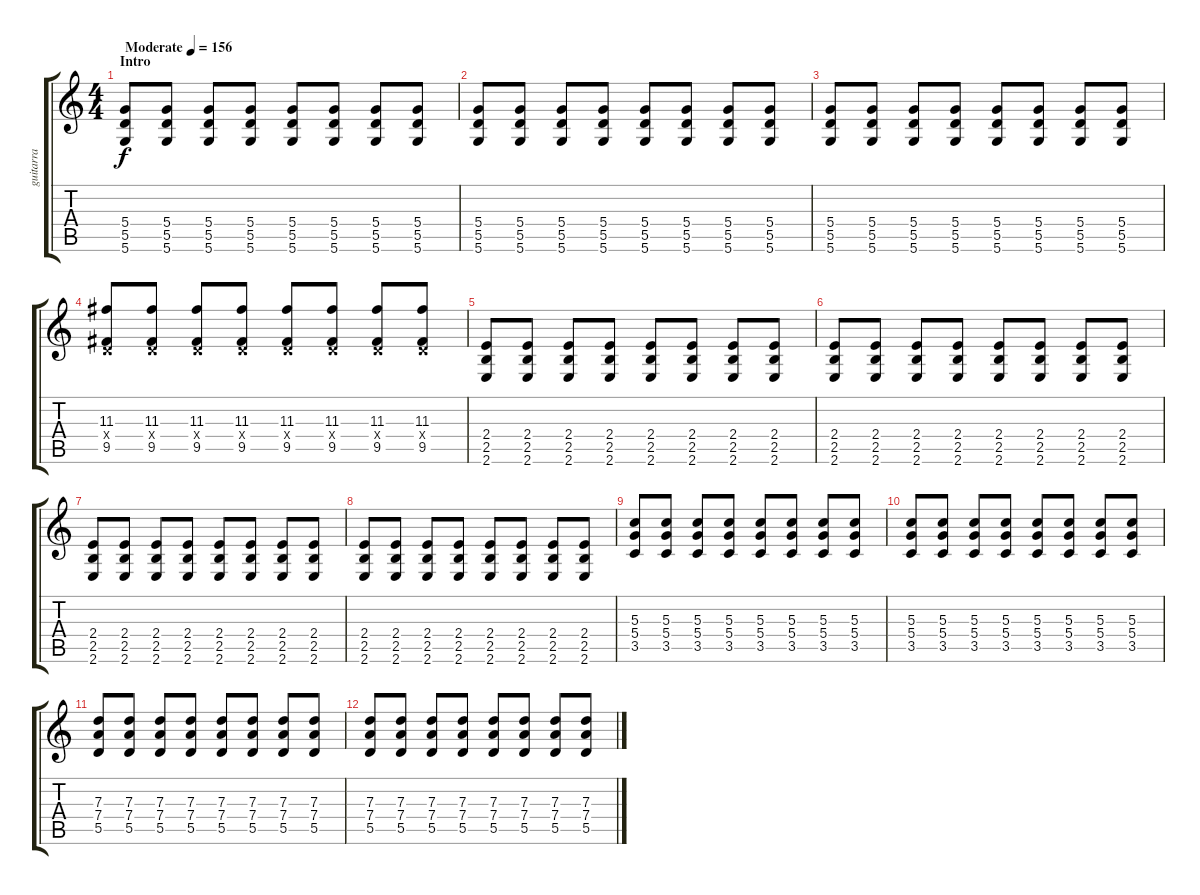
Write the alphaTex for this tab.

\track ("guitarra" "guitarra") {instrument distortionguitar}
\staff {score tabs}
\tuning (E4 B3 G3 D3 A2 D2) {hide}
\ts (4 4)
\section ("" "Intro")
\tempo (156 "Moderate")
\clef g2
\ks c
(5.4 5.5 5.6).8{dy f instrument distortionguitar} (5.4 5.5 5.6).8 (5.4 5.5 5.6).8 (5.4 5.5 5.6).8 (5.4 5.5 5.6).8 (5.4 5.5 5.6).8 (5.4 5.5 5.6).8 (5.4 5.5 5.6).8 |
(5.4 5.5 5.6).8 (5.4 5.5 5.6).8 (5.4 5.5 5.6).8 (5.4 5.5 5.6).8 (5.4 5.5 5.6).8 (5.4 5.5 5.6).8 (5.4 5.5 5.6).8 (5.4 5.5 5.6).8 |
(5.4 5.5 5.6).8 (5.4 5.5 5.6).8 (5.4 5.5 5.6).8 (5.4 5.5 5.6).8 (5.4 5.5 5.6).8 (5.4 5.5 5.6).8 (5.4 5.5 5.6).8 (5.4 5.5 5.6).8 |
(11.3 0.4{x} 9.5).8 (11.3 0.4{x} 9.5).8 (11.3 0.4{x} 9.5).8 (11.3 0.4{x} 9.5).8 (11.3 0.4{x} 9.5).8 (11.3 0.4{x} 9.5).8 (11.3 0.4{x} 9.5).8 (11.3 0.4{x} 9.5).8 |
(2.4 2.5 2.6).8 (2.4 2.5 2.6).8 (2.4 2.5 2.6).8 (2.4 2.5 2.6).8 (2.4 2.5 2.6).8 (2.4 2.5 2.6).8 (2.4 2.5 2.6).8 (2.4 2.5 2.6).8 |
(2.4 2.5 2.6).8 (2.4 2.5 2.6).8 (2.4 2.5 2.6).8 (2.4 2.5 2.6).8 (2.4 2.5 2.6).8 (2.4 2.5 2.6).8 (2.4 2.5 2.6).8 (2.4 2.5 2.6).8 |
(2.4 2.5 2.6).8 (2.4 2.5 2.6).8 (2.4 2.5 2.6).8 (2.4 2.5 2.6).8 (2.4 2.5 2.6).8 (2.4 2.5 2.6).8 (2.4 2.5 2.6).8 (2.4 2.5 2.6).8 |
(2.4 2.5 2.6).8 (2.4 2.5 2.6).8 (2.4 2.5 2.6).8 (2.4 2.5 2.6).8 (2.4 2.5 2.6).8 (2.4 2.5 2.6).8 (2.4 2.5 2.6).8 (2.4 2.5 2.6).8 |
(5.3 5.4 3.5).8 (5.3 5.4 3.5).8 (5.3 5.4 3.5).8 (5.3 5.4 3.5).8 (5.3 5.4 3.5).8 (5.3 5.4 3.5).8 (5.3 5.4 3.5).8 (5.3 5.4 3.5).8 |
(5.3 5.4 3.5).8 (5.3 5.4 3.5).8 (5.3 5.4 3.5).8 (5.3 5.4 3.5).8 (5.3 5.4 3.5).8 (5.3 5.4 3.5).8 (5.3 5.4 3.5).8 (5.3 5.4 3.5).8 |
(7.3 7.4 5.5).8 (7.3 7.4 5.5).8 (7.3 7.4 5.5).8 (7.3 7.4 5.5).8 (7.3 7.4 5.5).8 (7.3 7.4 5.5).8 (7.3 7.4 5.5).8 (7.3 7.4 5.5).8 |
(7.3 7.4 5.5).8 (7.3 7.4 5.5).8 (7.3 7.4 5.5).8 (7.3 7.4 5.5).8 (7.3 7.4 5.5).8 (7.3 7.4 5.5).8 (7.3 7.4 5.5).8 (7.3 7.4 5.5).8
